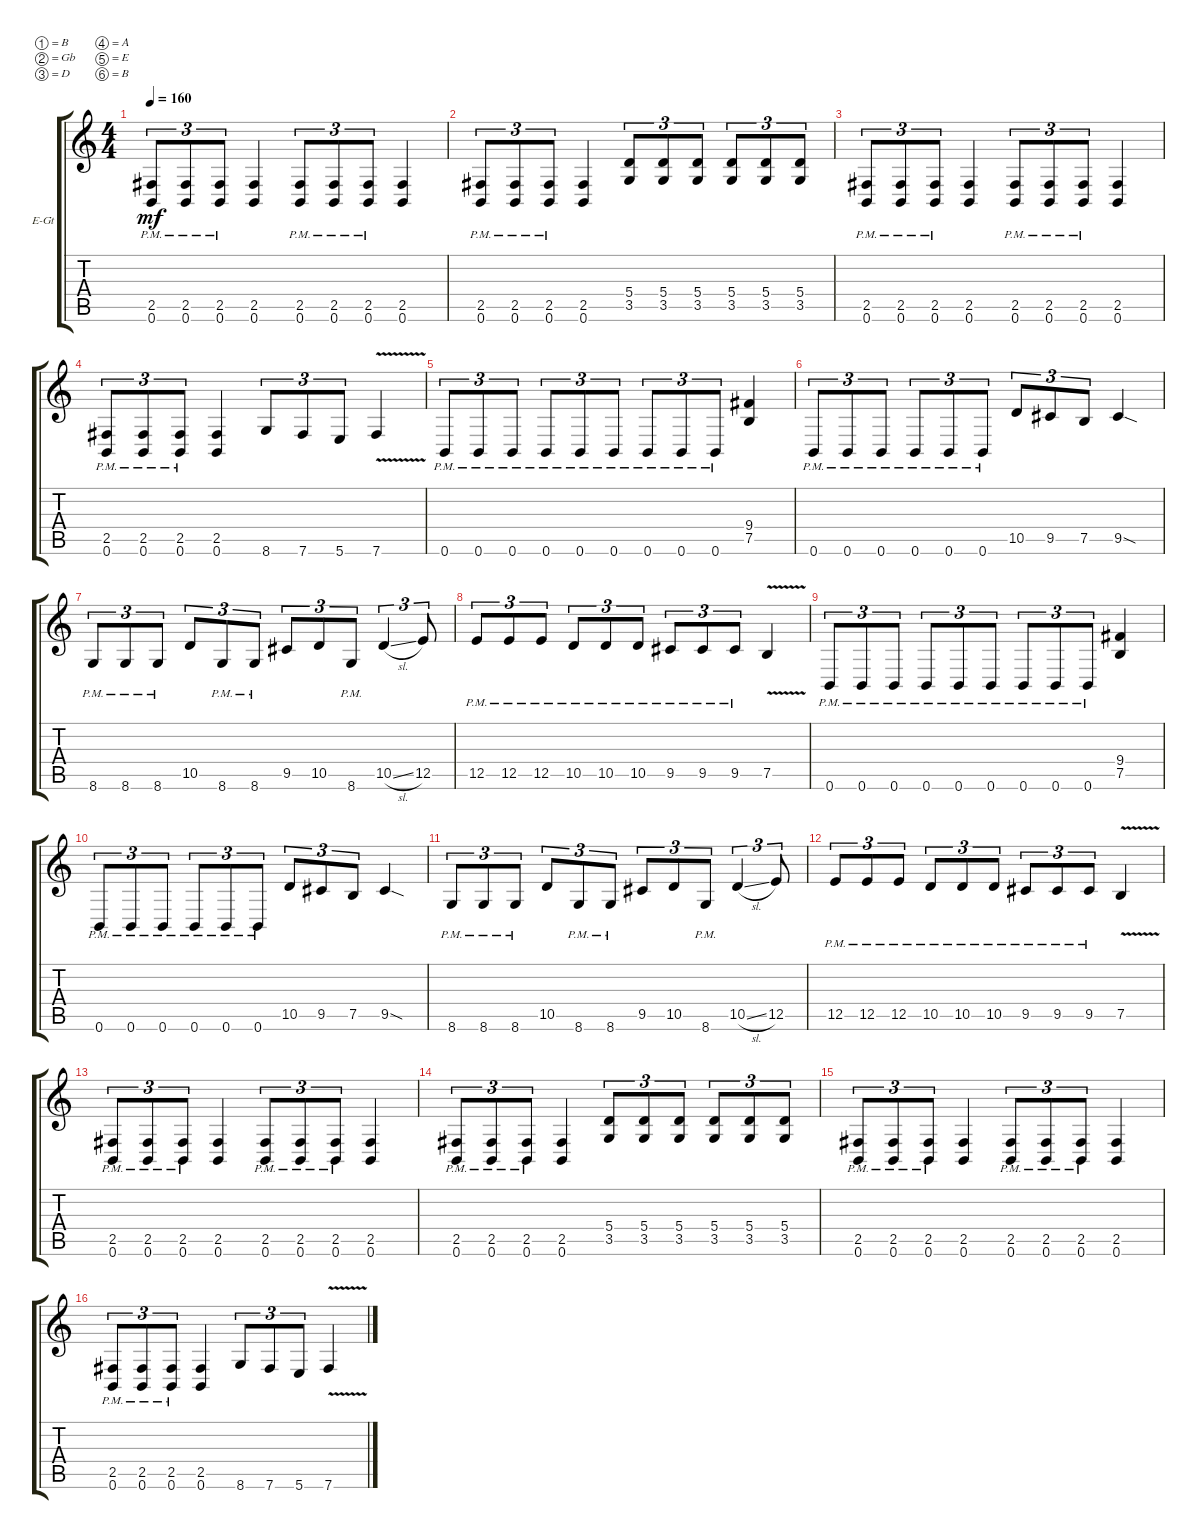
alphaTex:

\bracketExtendMode groupsimilarinstruments
\firstSystemTrackNameOrientation horizontal
\otherSystemsTrackNameOrientation horizontal
\track ("Guitar 2" "E-Gt") {instrument distortionguitar}
\staff {score tabs}
\tuning (B3 Gb3 D3 A2 E2 B1)
\ts (4 4)
\tempo 160
\clef g2
\ks c
(0.6{pm} 2.5).8{tu (3 2) dy mf} (0.6{pm} 2.5).8{tu (3 2)} (0.6{pm} 2.5).8{tu (3 2)} (0.6 2.5).4 (0.6{pm} 2.5).8{tu (3 2)} (0.6{pm} 2.5).8{tu (3 2)} (0.6{pm} 2.5).8{tu (3 2)} (0.6 2.5).4 |
(0.6{pm} 2.5).8{tu (3 2)} (0.6{pm} 2.5).8{tu (3 2)} (0.6{pm} 2.5).8{tu (3 2)} (0.6 2.5).4 (3.5 5.4).8{tu (3 2)} (3.5 5.4).8{tu (3 2)} (3.5 5.4).8{tu (3 2)} (3.5 5.4).8{tu (3 2)} (3.5 5.4).8{tu (3 2)} (3.5 5.4).8{tu (3 2)} |
(0.6{pm} 2.5).8{tu (3 2)} (0.6{pm} 2.5).8{tu (3 2)} (0.6{pm} 2.5).8{tu (3 2)} (0.6 2.5).4 (0.6{pm} 2.5).8{tu (3 2)} (0.6{pm} 2.5).8{tu (3 2)} (0.6{pm} 2.5).8{tu (3 2)} (0.6 2.5).4 |
(0.6{pm} 2.5).8{tu (3 2)} (0.6{pm} 2.5).8{tu (3 2)} (0.6{pm} 2.5).8{tu (3 2)} (0.6 2.5).4 8.6.8{tu (3 2)} 7.6.8{tu (3 2)} 5.6.8{tu (3 2)} 7.6{v}.4 |
0.6{pm}.8{tu (3 2)} 0.6{pm}.8{tu (3 2)} 0.6{pm}.8{tu (3 2)} 0.6{pm}.8{tu (3 2)} 0.6{pm}.8{tu (3 2)} 0.6{pm}.8{tu (3 2)} 0.6{pm}.8{tu (3 2)} 0.6{pm}.8{tu (3 2)} 0.6{pm}.8{tu (3 2)} (7.5 9.4).4 |
0.6{pm}.8{tu (3 2)} 0.6{pm}.8{tu (3 2)} 0.6{pm}.8{tu (3 2)} 0.6{pm}.8{tu (3 2)} 0.6{pm}.8{tu (3 2)} 0.6{pm}.8{tu (3 2)} 10.5.8{tu (3 2)} 9.5.8{tu (3 2)} 7.5.8{tu (3 2)} 9.5{sod}.4 |
8.6{pm}.8{tu (3 2)} 8.6{pm}.8{tu (3 2)} 8.6{pm}.8{tu (3 2)} 10.5.8{tu (3 2)} 8.6{pm}.8{tu (3 2)} 8.6{pm}.8{tu (3 2)} 9.5.8{tu (3 2)} 10.5.8{tu (3 2)} 8.6{pm}.8{tu (3 2)} 10.5{sl}.4{tu (3 2)} 12.5.8{tu (3 2)} |
12.5{pm}.8{tu (3 2)} 12.5{pm}.8{tu (3 2)} 12.5{pm}.8{tu (3 2)} 10.5{pm}.8{tu (3 2)} 10.5{pm}.8{tu (3 2)} 10.5{pm}.8{tu (3 2)} 9.5{pm}.8{tu (3 2)} 9.5{pm}.8{tu (3 2)} 9.5{pm}.8{tu (3 2)} 7.5{v}.4 |
0.6{pm}.8{tu (3 2)} 0.6{pm}.8{tu (3 2)} 0.6{pm}.8{tu (3 2)} 0.6{pm}.8{tu (3 2)} 0.6{pm}.8{tu (3 2)} 0.6{pm}.8{tu (3 2)} 0.6{pm}.8{tu (3 2)} 0.6{pm}.8{tu (3 2)} 0.6{pm}.8{tu (3 2)} (7.5 9.4).4 |
0.6{pm}.8{tu (3 2)} 0.6{pm}.8{tu (3 2)} 0.6{pm}.8{tu (3 2)} 0.6{pm}.8{tu (3 2)} 0.6{pm}.8{tu (3 2)} 0.6{pm}.8{tu (3 2)} 10.5.8{tu (3 2)} 9.5.8{tu (3 2)} 7.5.8{tu (3 2)} 9.5{sod}.4 |
8.6{pm}.8{tu (3 2)} 8.6{pm}.8{tu (3 2)} 8.6{pm}.8{tu (3 2)} 10.5.8{tu (3 2)} 8.6{pm}.8{tu (3 2)} 8.6{pm}.8{tu (3 2)} 9.5.8{tu (3 2)} 10.5.8{tu (3 2)} 8.6{pm}.8{tu (3 2)} 10.5{sl}.4{tu (3 2)} 12.5.8{tu (3 2)} |
12.5{pm}.8{tu (3 2)} 12.5{pm}.8{tu (3 2)} 12.5{pm}.8{tu (3 2)} 10.5{pm}.8{tu (3 2)} 10.5{pm}.8{tu (3 2)} 10.5{pm}.8{tu (3 2)} 9.5{pm}.8{tu (3 2)} 9.5{pm}.8{tu (3 2)} 9.5{pm}.8{tu (3 2)} 7.5{v}.4 |
(0.6{pm} 2.5).8{tu (3 2)} (0.6{pm} 2.5).8{tu (3 2)} (0.6{pm} 2.5).8{tu (3 2)} (0.6 2.5).4 (0.6{pm} 2.5).8{tu (3 2)} (0.6{pm} 2.5).8{tu (3 2)} (0.6{pm} 2.5).8{tu (3 2)} (0.6 2.5).4 |
(0.6{pm} 2.5).8{tu (3 2)} (0.6{pm} 2.5).8{tu (3 2)} (0.6{pm} 2.5).8{tu (3 2)} (0.6 2.5).4 (3.5 5.4).8{tu (3 2)} (3.5 5.4).8{tu (3 2)} (3.5 5.4).8{tu (3 2)} (3.5 5.4).8{tu (3 2)} (3.5 5.4).8{tu (3 2)} (3.5 5.4).8{tu (3 2)} |
(0.6{pm} 2.5).8{tu (3 2)} (0.6{pm} 2.5).8{tu (3 2)} (0.6{pm} 2.5).8{tu (3 2)} (0.6 2.5).4 (0.6{pm} 2.5).8{tu (3 2)} (0.6{pm} 2.5).8{tu (3 2)} (0.6{pm} 2.5).8{tu (3 2)} (0.6 2.5).4 |
(0.6{pm} 2.5).8{tu (3 2)} (0.6{pm} 2.5).8{tu (3 2)} (0.6{pm} 2.5).8{tu (3 2)} (0.6 2.5).4 8.6.8{tu (3 2)} 7.6.8{tu (3 2)} 5.6.8{tu (3 2)} 7.6{v}.4
